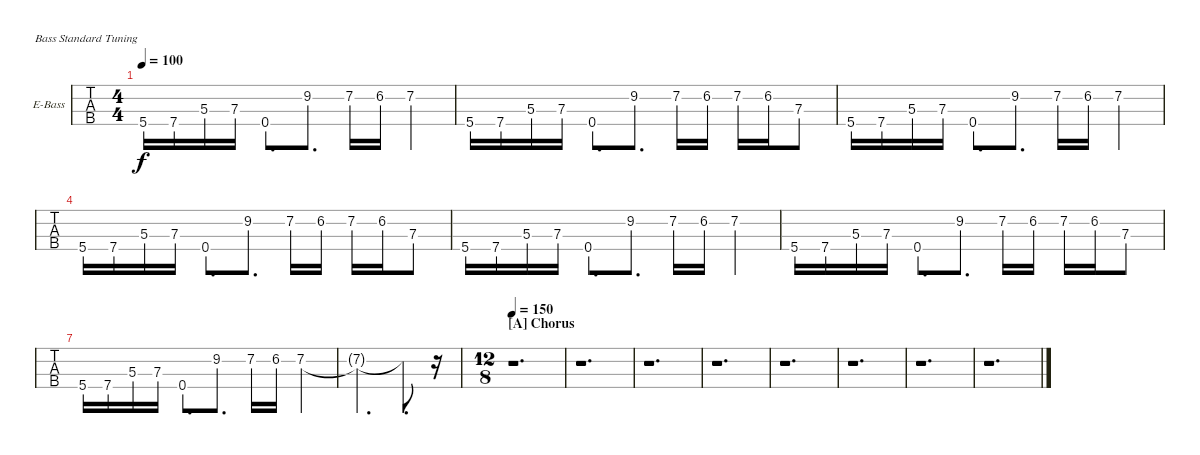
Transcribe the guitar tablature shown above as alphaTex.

\bracketExtendMode nobrackets
\firstSystemTrackNameOrientation horizontal
\otherSystemsTrackNameOrientation horizontal
\defaultBarNumberDisplay FirstOfSystem
\track ("Bass Guitar" "E-Bass") {instrument electricbassfinger}
\staff {tabs}
\tuning (G2 D2 A1 E1)
\ts (4 4)
\tempo 100
\clef f4
\ks c
5.4.16{dy f} 7.4.16 5.3.16 7.3.16 0.4.8{d} 9.2.8{d} 7.2.16 6.2.16 7.2.4 |
5.4.16 7.4.16 5.3.16 7.3.16 0.4.8{d} 9.2.8{d} 7.2.16 6.2.16 7.2.16 6.2.16 7.3.8 |
\scale
0.40092 5.4.16 7.4.16 5.3.16 7.3.16 0.4.8{d} 9.2.8{d} 7.2.16 6.2.16 7.2.4 |
\scale
0.431934 5.4.16 7.4.16 5.3.16 7.3.16 0.4.8{d} 9.2.8{d} 7.2.16 6.2.16 7.2.16 6.2.16 7.3.8 |
\scale
0.167513 5.4.16 7.4.16 5.3.16 7.3.16 0.4.8{d} 9.2.8{d} 7.2.16 6.2.16 7.2.4 |
\scale
0.488189 5.4.16 7.4.16 5.3.16 7.3.16 0.4.8{d} 9.2.8{d} 7.2.16 6.2.16 7.2.16 6.2.16 7.3.8 |
\scale
0.389998 5.4.16 7.4.16 5.3.16 7.3.16 0.4.8{d} 9.2.8{d} 7.2.16 6.2.16 7.2.4 |
\scale
0.116798 7.2{t}.2{d} 7.2{t}.8{d} r.16 |
\ts (12 8)
\beaming (8 3 3 3 3)
\section ("A" "Chorus")
\tempo 150
r.1{d} |
r.1{d} |
r.1{d} |
r.1{d} |
r.1{d} |
r.1{d} |
r.1{d} |
r.1{d}
